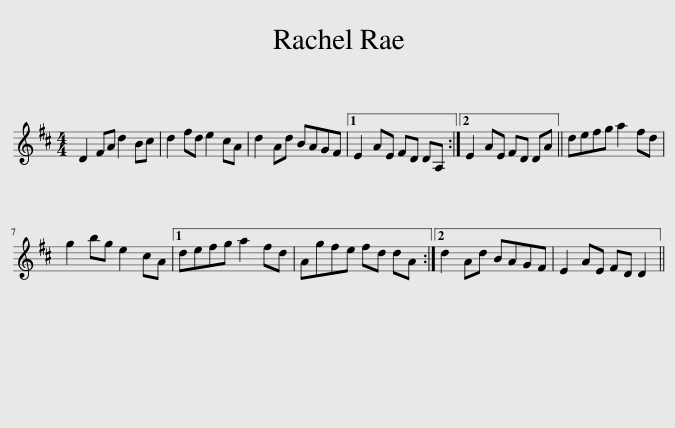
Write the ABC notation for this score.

X:1
L:1/8
M:4/4
I:linebreak $
K:D
V:1 treble
V:1
 D2 FA d2 Bc | d2 fd e2 cA | d2 Ad BAGF |1 E2 AE FD DA, :|2 E2 AE FD DA || %5
 defg a2 fd |$ g2 bg e2 cA |1 defg a2 fd | Agfe fd dA :|2 d2 Ad BAGF | %10
 E2 AE FD D2 || %11
